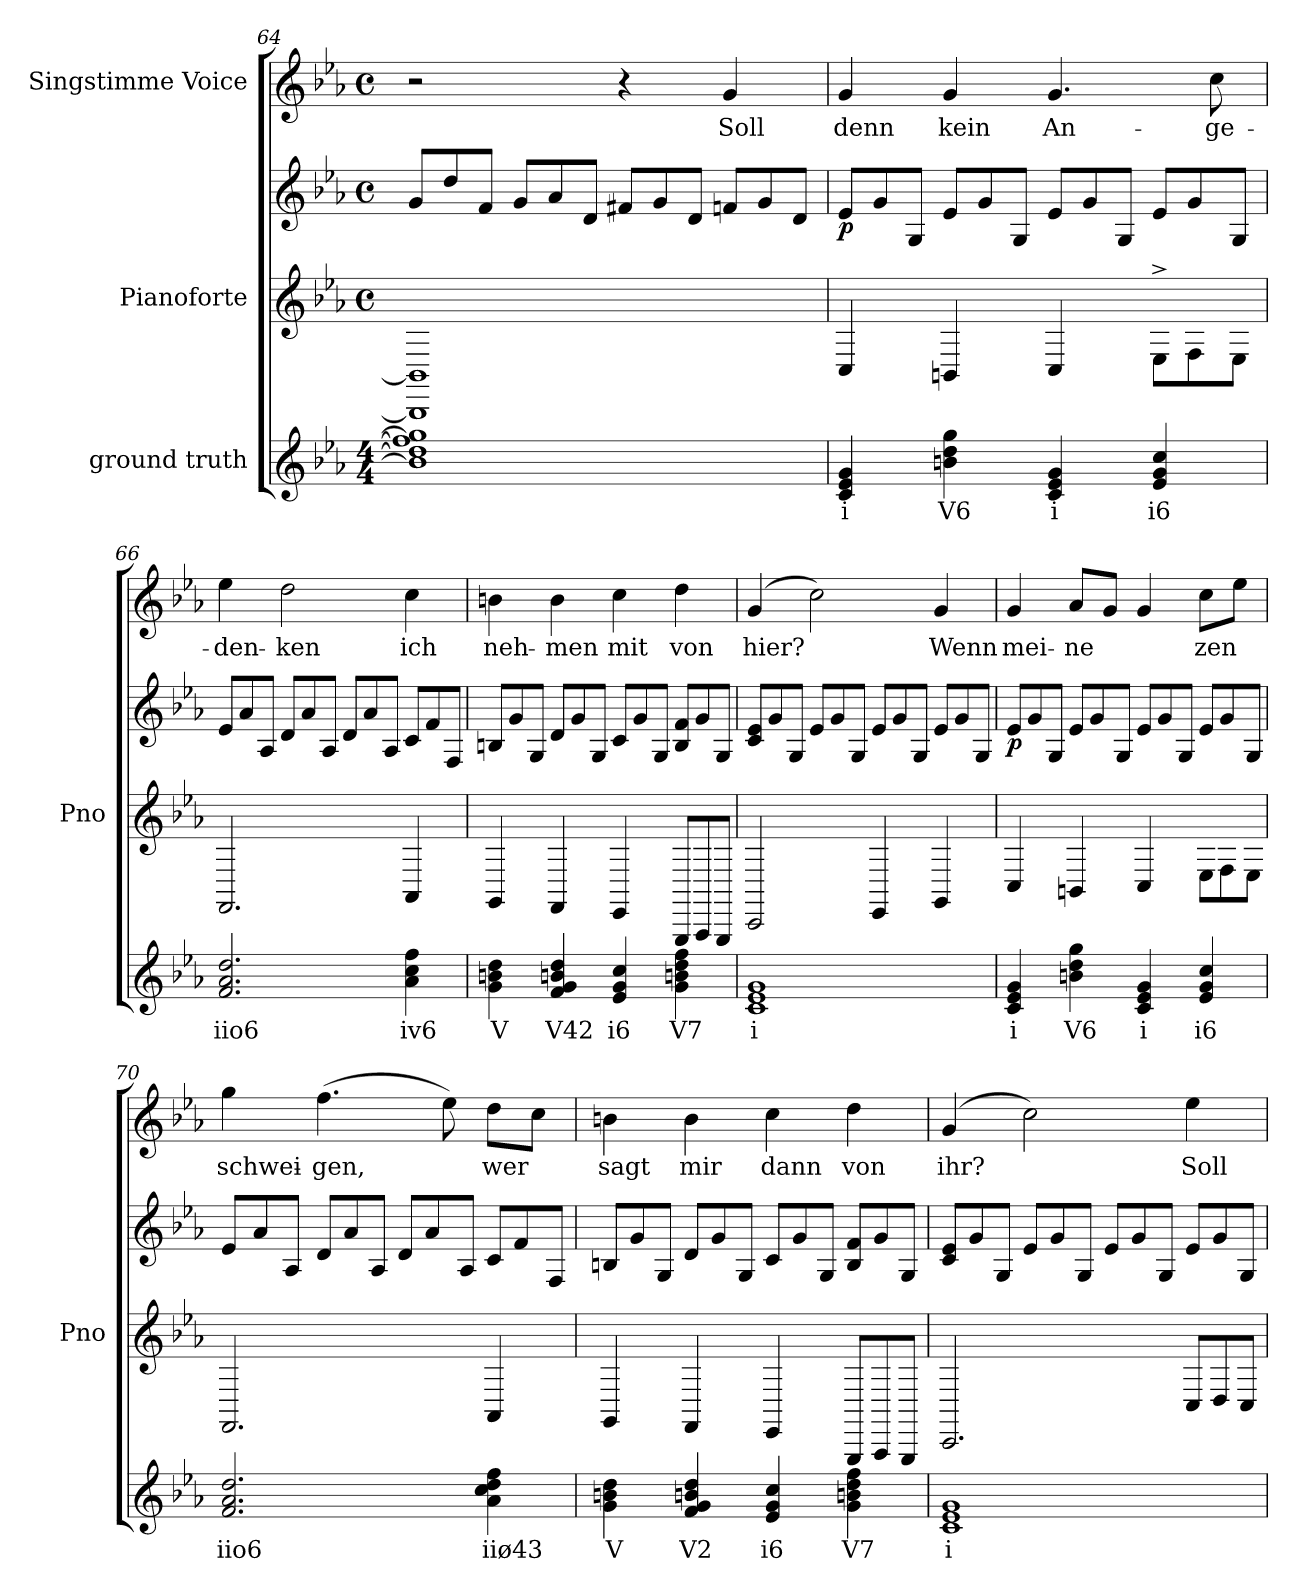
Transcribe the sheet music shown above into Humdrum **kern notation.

**kern	**text	**kern	**kern	**dynam	**kern	**text
*part3	*part3	*part2	*part2	*part2	*part1	*part1
*staff4	*staff4	*staff3	*staff2	*staff2/3	*staff1	*staff1
*I"ground truth	*	*I"Pianoforte	*	*	*I"Singstimme Voice	*
*	*	*I'Pno	*	*	*	*
*	*	*clefG2	*clefG2	*	*clefG2	*
*k[b-e-a-]	*	*k[b-e-a-]	*k[b-e-a-]	*	*k[b-e-a-]	*
*M4/4	*	*M4/4	*M4/4	*	*M4/4	*
*	*	*met(c)	*met(c)	*	*met(c)	*
=64	=64	=64	=64	=64	=64	=64
*	*	*	*Xtuplet	*	*	*
1bn] 1dd] 1ff] 1gg]	.	1BBB] 1BB]	12g/L	.	2r	.
.	.	.	12dd/	.	.	.
.	.	.	12f/J	.	.	.
.	.	.	12g/L	.	.	.
.	.	.	12a-/	.	.	.
.	.	.	12d/J	.	.	.
.	.	.	12f#X/L	.	4r	.
.	.	.	12g/	.	.	.
.	.	.	12d/J	.	.	.
!	!	!	!	!	!	!LO:LY:b
.	.	.	12fn/L	.	4g/	Soll
.	.	.	12g/	.	.	.
.	.	.	12d/J	.	.	.
=65	=65	=65	=65	=65	=65	=65
!	!	!	!	!LO:DY:b	!	!LO:LY:b
4c 4e- 4g	i	4C/	12e-/L	p	4g/	denn
.	.	.	12g/	.	.	.
.	.	.	12G/J	.	.	.
!	!	!	!	!	!	!LO:LY:b
4bn 4dd 4gg	V6	4BBn/	12e-/L	.	4g/	kein
.	.	.	12g/	.	.	.
.	.	.	12G/J	.	.	.
!	!	!	!	!	!	!LO:LY:b
4c 4e- 4g	i	4C/	12e-/L	.	4.g/	An-
.	.	.	12g/	.	.	.
.	.	.	12G/J	.	.	.
*	*	*Xtuplet	*	*	*	*
4e- 4g 4cc	i6	12E-^\L	12e-/L	.	.	.
.	.	12F\	12g/	.	.	.
!	!	!	!	!	!	!LO:LY:b
.	.	.	.	.	8cc\	-ge-
.	.	12E-\J	12G/J	.	.	.
=66	=66	=66	=66	=66	=66	=66
!	!	!	!	!	!	!LO:LY:b
2.f 2.a- 2.dd	iio6	2.FF/	12e-/L	.	4ee-\	-den-
.	.	.	12a-/	.	.	.
.	.	.	12A-/J	.	.	.
!	!	!	!	!	!	!LO:LY:b
.	.	.	12d/L	.	2dd\	-ken
.	.	.	12a-/	.	.	.
.	.	.	12A-/J	.	.	.
.	.	.	12d/L	.	.	.
.	.	.	12a-/	.	.	.
.	.	.	12A-/J	.	.	.
!	!	!	!	!	!	!LO:LY:b
4a- 4cc 4ff	iv6	4AA-/	12c/L	.	4cc\	ich
.	.	.	12f/	.	.	.
.	.	.	12F/J	.	.	.
=67	=67	=67	=67	=67	=67	=67
!	!	!	!	!	!	!LO:LY:b
4g 4bn 4dd	V	4GG/	12Bn/L	.	4bn\	neh-
.	.	.	12g/	.	.	.
.	.	.	12G/J	.	.	.
!	!	!	!	!	!	!LO:LY:b
4f 4g 4bn 4dd	V42	4FF/	12d/L	.	4b\	-men
.	.	.	12g/	.	.	.
.	.	.	12G/J	.	.	.
!	!	!	!	!	!	!LO:LY:b
4e- 4g 4cc	i6	4EE-/	12c/L	.	4cc\	mit
.	.	.	12g/	.	.	.
.	.	.	12G/J	.	.	.
!	!	!	!	!	!	!LO:LY:b
4g 4bn 4dd 4ff	V7	12GGG/L	12B/ 12f/L	.	4dd\	von
.	.	12AAA-/	12g/	.	.	.
.	.	12GGG/J	12G/J	.	.	.
=68	=68	=68	=68	=68	=68	=68
!	!	!	!	!	!	!LO:LY:b
1c 1e- 1g	i	2CC/	12c/ 12e-/L	.	(>4g/	hier?
.	.	.	12g/	.	.	.
.	.	.	12G/J	.	.	.
.	.	.	12e-/L	.	2cc\)	.
.	.	.	12g/	.	.	.
.	.	.	12G/J	.	.	.
.	.	4EE-/	12e-/L	.	.	.
.	.	.	12g/	.	.	.
.	.	.	12G/J	.	.	.
!	!	!	!	!	!	!LO:LY:b
.	.	4GG/	12e-/L	.	4g/	Wenn
.	.	.	12g/	.	.	.
.	.	.	12G/J	.	.	.
=69	=69	=69	=69	=69	=69	=69
!	!	!	!	!LO:DY:b	!	!LO:LY:b
4c 4e- 4g	i	4C/	12e-/L	p	4g/	mei-
.	.	.	12g/	.	.	.
.	.	.	12G/J	.	.	.
!	!	!	!	!	!	!LO:LY:b
4bn 4dd 4gg	V6	4BBn/	12e-/L	.	8a-/L	-ne
.	.	.	12g/	.	.	.
.	.	.	.	.	8g/J	.
.	.	.	12G/J	.	.	.
4c 4e- 4g	i	4C/	12e-/L	.	4g/	.
.	.	.	12g/	.	.	.
.	.	.	12G/J	.	.	.
!	!	!	!	!	!	!LO:LY:b
4e- 4g 4cc	i6	12E-\L	12e-/L	.	8cc\L	-zen
.	.	12F\	12g/	.	.	.
.	.	.	.	.	8ee-\J	.
.	.	12E-\J	12G/J	.	.	.
=70	=70	=70	=70	=70	=70	=70
!	!	!	!	!	!	!LO:LY:b
2.f 2.a- 2.dd	iio6	2.FF/	12e-/L	.	4gg\	schwei-
.	.	.	12a-/	.	.	.
.	.	.	12A-/J	.	.	.
!	!	!	!	!	!	!LO:LY:b
.	.	.	12d/L	.	(>4.ff\	-gen,
.	.	.	12a-/	.	.	.
.	.	.	12A-/J	.	.	.
.	.	.	12d/L	.	.	.
.	.	.	12a-/	.	.	.
.	.	.	.	.	8ee-\)	.
.	.	.	12A-/J	.	.	.
!	!	!	!	!	!	!LO:LY:b
4a- 4cc 4dd 4ff	iiø43	4AA-/	12c/L	.	8dd\L	wer
.	.	.	12f/	.	.	.
.	.	.	.	.	8cc\J	.
.	.	.	12F/J	.	.	.
=71	=71	=71	=71	=71	=71	=71
!	!	!	!	!	!	!LO:LY:b
4g 4bn 4dd	V	4GG/	12Bn/L	.	4bn\	sagt
.	.	.	12g/	.	.	.
.	.	.	12G/J	.	.	.
!	!	!	!	!	!	!LO:LY:b
4f 4g 4bn 4dd	V2	4FF/	12d/L	.	4b\	mir
.	.	.	12g/	.	.	.
.	.	.	12G/J	.	.	.
!	!	!	!	!	!	!LO:LY:b
4e- 4g 4cc	i6	4EE-/	12c/L	.	4cc\	dann
.	.	.	12g/	.	.	.
.	.	.	12G/J	.	.	.
!	!	!	!	!	!	!LO:LY:b
4g 4bn 4dd 4ff	V7	12GGG/L	12B/ 12f/L	.	4dd\	von
.	.	12AAA-/	12g/	.	.	.
.	.	12GGG/J	12G/J	.	.	.
=72	=72	=72	=72	=72	=72	=72
!	!	!	!	!	!	!LO:LY:b
1c 1e- 1g	i	2.CC/	12c/ 12e-/L	.	(>4g/	ihr?
.	.	.	12g/	.	.	.
.	.	.	12G/J	.	.	.
.	.	.	12e-/L	.	2cc\)	.
.	.	.	12g/	.	.	.
.	.	.	12G/J	.	.	.
.	.	.	12e-/L	.	.	.
.	.	.	12g/	.	.	.
.	.	.	12G/J	.	.	.
!	!	!	!	!	!	!LO:LY:b
.	.	12C/L	12e-/L	.	4ee-\	Soll
.	.	12D/	12g/	.	.	.
.	.	12C/J	12G/J	.	.	.
=	=	=	=	=	=	=
*-	*-	*-	*-	*-	*-	*-
